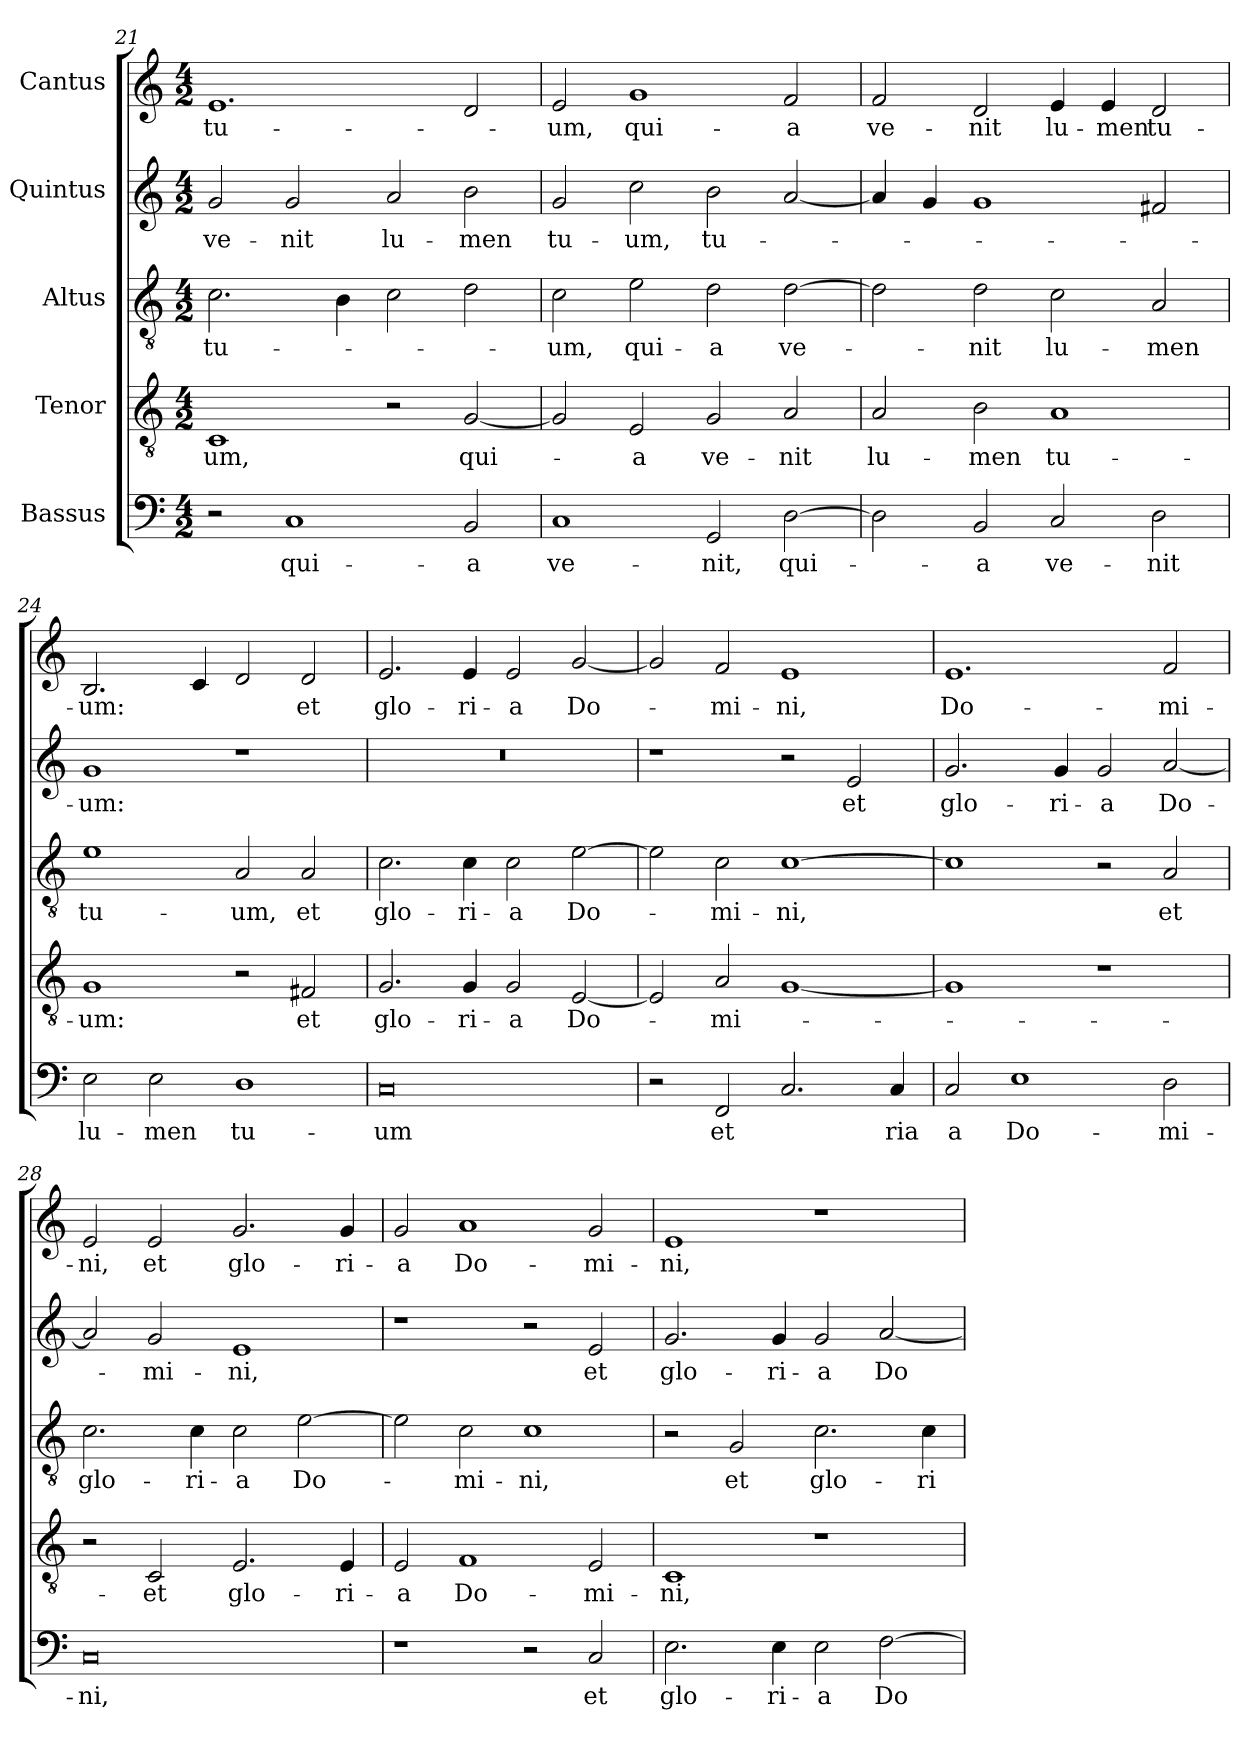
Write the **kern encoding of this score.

**kern	**text	**kern	**text	**kern	**text	**kern	**text	**kern	**text
*part5	*part5	*part4	*part4	*part3	*part3	*part2	*part2	*part1	*part1
*staff5	*staff5	*staff4	*staff4	*staff3	*staff3	*staff2	*staff2	*staff1	*staff1
*I"Bassus	*	*I"Tenor	*	*I"Altus	*	*I"Quintus	*	*I"Cantus	*
!!LO:PB:g=z
*clefF4	*	*clefGv2	*	*clefGv2	*	*clefG2	*	*clefG2	*
*k[]	*	*k[]	*	*k[]	*	*k[]	*	*k[]	*
*C:	*	*C:	*	*C:	*	*C:	*	*C:	*
*M4/2	*	*M4/2	*	*M4/2	*	*M4/2	*	*M4/2	*
=21	=21	=21	=21	=21	=21	=21	=21	=21	=21
!	!	!	!LO:LY:b	!	!LO:LY:b	!	!LO:LY:b	!	!LO:LY:b
2r	.	1C	-um,	2.c\	tu-	2g/	ve-	1.e	tu-
!	!LO:LY:b	!	!	!	!	!	!LO:LY:b	!	!
1C	qui-	.	.	.	.	2g/	-nit	.	.
.	.	.	.	4B\	.	.	.	.	.
!	!	!	!	!	!	!	!LO:LY:b	!	!
.	.	2r	.	2c\	.	2a/	lu-	.	.
!	!LO:LY:b	!	!LO:LY:b	!	!	!	!LO:LY:b	!	!
2BB/	-a	[2G/	qui-	2d\	.	2b\	-men	2d/	.
=22	=22	=22	=22	=22	=22	=22	=22	=22	=22
!	!LO:LY:b	!	!	!	!LO:LY:b	!	!LO:LY:b	!	!LO:LY:b
1C	ve-	2G/]	.	2c\	-um,	2g/	tu-	2e/	-um,
!	!	!	!LO:LY:b	!	!LO:LY:b	!	!LO:LY:b	!	!LO:LY:b
.	.	2E/	-a	2e\	qui-	2cc\	-um,	1g	qui-
!	!LO:LY:b	!	!LO:LY:b	!	!LO:LY:b	!	!LO:LY:b	!	!
2GG/	-nit,	2G/	ve-	2d\	-a	2b\	tu-	.	.
!	!LO:LY:b	!	!LO:LY:b	!	!LO:LY:b	!	!	!	!LO:LY:b
[2D\	qui-	2A/	-nit	[2d\	ve-	[2a/	.	2f/	-a
=23	=23	=23	=23	=23	=23	=23	=23	=23	=23
!	!	!	!LO:LY:b	!	!	!	!	!	!LO:LY:b
2D\]	.	2A/	lu-	2d\]	.	4a/]	.	2f/	ve-
.	.	.	.	.	.	4g/	.	.	.
!	!LO:LY:b	!	!LO:LY:b	!	!LO:LY:b	!	!	!	!LO:LY:b
2BB/	-a	2B\	-men	2d\	-nit	1g	.	2d/	-nit
!	!LO:LY:b	!	!LO:LY:b	!	!LO:LY:b	!	!	!	!LO:LY:b
2C/	ve-	1A	tu-	2c\	lu-	.	.	4e/	lu-
!	!	!	!	!	!	!	!	!	!LO:LY:b
.	.	.	.	.	.	.	.	4e/	-men
!	!LO:LY:b	!	!	!	!LO:LY:b	!	!	!	!LO:LY:b
2D\	-nit	.	.	2A/	-men	2f#X/	.	2d/	tu-
=24	=24	=24	=24	=24	=24	=24	=24	=24	=24
!	!LO:LY:b	!	!LO:LY:b	!	!LO:LY:b	!	!LO:LY:b	!	!LO:LY:b
2E\	lu-	1G	-um:	1e	tu-	1g	-um:	2.B/	-um:
!	!LO:LY:b	!	!	!	!	!	!	!	!
2E\	-men	.	.	.	.	.	.	.	.
.	.	.	.	.	.	.	.	4c/	.
!	!LO:LY:b	!	!	!	!LO:LY:b	!	!	!	!
1D	tu-	2r	.	2A/	-um,	1r	.	2d/	.
!	!	!	!LO:LY:b	!	!LO:LY:b	!	!	!	!LO:LY:b
.	.	2F#X/	et	2A/	et	.	.	2d/	et
=25	=25	=25	=25	=25	=25	=25	=25	=25	=25
!	!LO:LY:b	!	!LO:LY:b	!	!LO:LY:b	!	!	!	!LO:LY:b
0C	-um	2.G/	glo-	2.c\	glo-	0r	.	2.e/	glo-
!	!	!	!LO:LY:b	!	!LO:LY:b	!	!	!	!LO:LY:b
.	.	4G/	-ri-	4c\	-ri-	.	.	4e/	-ri-
!	!	!	!LO:LY:b	!	!LO:LY:b	!	!	!	!LO:LY:b
.	.	2G/	-a	2c\	-a	.	.	2e/	-a
!	!	!	!LO:LY:b	!	!LO:LY:b	!	!	!	!LO:LY:b
.	.	[2E/	Do-	[2e\	Do-	.	.	[2g/	Do-
!!LO:LB:g=z
=26	=26	=26	=26	=26	=26	=26	=26	=26	=26
2r	.	2E/]	.	2e\]	.	1r	.	2g/]	.
!	!LO:LY:b	!	!LO:LY:b	!	!LO:LY:b	!	!	!	!LO:LY:b
2FF/	et	2A/	-mi-	2c\	-mi-	.	.	2f/	-mi-
!	!	!	!	!	!LO:LY:b	!	!	!	!LO:LY:b
2.C/	.	[1G	.	[1c	-ni,	2r	.	1e	-ni,
!	!	!	!	!	!	!	!LO:LY:b	!	!
.	.	.	.	.	.	2e/	et	.	.
!	!LO:LY:b	!	!	!	!	!	!	!	!
4C/	-ria	.	.	.	.	.	.	.	.
=27	=27	=27	=27	=27	=27	=27	=27	=27	=27
!	!LO:LY:b	!	!LO:LY:b	!	!LO:LY:b	!	!LO:LY:b	!	!LO:LY:b
2C/	a	1G]	.	1c]	.	2.g/	glo-	1.e	Do-
!	!LO:LY:b	!	!	!	!	!	!	!	!
1E	Do-	.	.	.	.	.	.	.	.
!	!	!	!	!	!	!	!LO:LY:b	!	!
.	.	.	.	.	.	4g/	-ri-	.	.
!	!	!	!	!	!	!	!LO:LY:b	!	!
.	.	1r	.	2r	.	2g/	-a	.	.
!	!LO:LY:b	!	!	!	!LO:LY:b	!	!LO:LY:b	!	!LO:LY:b
2D\	-mi-	.	.	2A/	et	[2a/	Do-	2f/	-mi-
=28	=28	=28	=28	=28	=28	=28	=28	=28	=28
!	!LO:LY:b	!	!	!	!LO:LY:b	!	!	!	!LO:LY:b
0C	-ni,	2r	.	2.c\	glo-	2a/]	.	2e/	-ni,
!	!	!	!LO:LY:b	!	!	!	!LO:LY:b	!	!LO:LY:b
.	.	2C/	et	.	.	2g/	-mi-	2e/	et
!	!	!	!	!	!LO:LY:b	!	!	!	!
.	.	.	.	4c\	-ri-	.	.	.	.
!	!	!	!LO:LY:b	!	!LO:LY:b	!	!LO:LY:b	!	!LO:LY:b
.	.	2.E/	glo-	2c\	-a	1e	-ni,	2.g/	glo-
!	!	!	!	!	!LO:LY:b	!	!	!	!
.	.	.	.	[2e\	Do-	.	.	.	.
!	!	!	!LO:LY:b	!	!	!	!	!	!LO:LY:b
.	.	4E/	-ri-	.	.	.	.	4g/	-ri-
=29	=29	=29	=29	=29	=29	=29	=29	=29	=29
!	!	!	!LO:LY:b	!	!	!	!	!	!LO:LY:b
1r	.	2E/	-a	2e\]	.	1r	.	2g/	-a
!	!	!	!LO:LY:b	!	!LO:LY:b	!	!	!	!LO:LY:b
.	.	1F	Do-	2c\	-mi-	.	.	1a	Do-
!	!	!	!	!	!LO:LY:b	!	!	!	!
2r	.	.	.	1c	-ni,	2r	.	.	.
!	!LO:LY:b	!	!LO:LY:b	!	!	!	!LO:LY:b	!	!LO:LY:b
2C/	et	2E/	-mi-	.	.	2e/	et	2g/	-mi-
=30	=30	=30	=30	=30	=30	=30	=30	=30	=30
!	!LO:LY:b	!	!LO:LY:b	!	!	!	!LO:LY:b	!	!LO:LY:b
2.E\	glo-	1C	-ni,	2r	.	2.g/	glo-	1e	-ni,
!	!	!	!	!	!LO:LY:b	!	!	!	!
.	.	.	.	2G/	et	.	.	.	.
!	!LO:LY:b	!	!	!	!	!	!LO:LY:b	!	!
4E\	-ri-	.	.	.	.	4g/	-ri-	.	.
!	!LO:LY:b	!	!	!	!LO:LY:b	!	!LO:LY:b	!	!
2E\	-a	1r	.	2.c\	glo-	2g/	-a	1r	.
!	!LO:LY:b	!	!	!	!	!	!LO:LY:b	!	!
[2F\	Do-	.	.	.	.	[2a/	Do-	.	.
!	!	!	!	!	!LO:LY:b	!	!	!	!
.	.	.	.	4c\	-ri-	.	.	.	.
=	=	=	=	=	=	=	=	=	=
*-	*-	*-	*-	*-	*-	*-	*-	*-	*-
